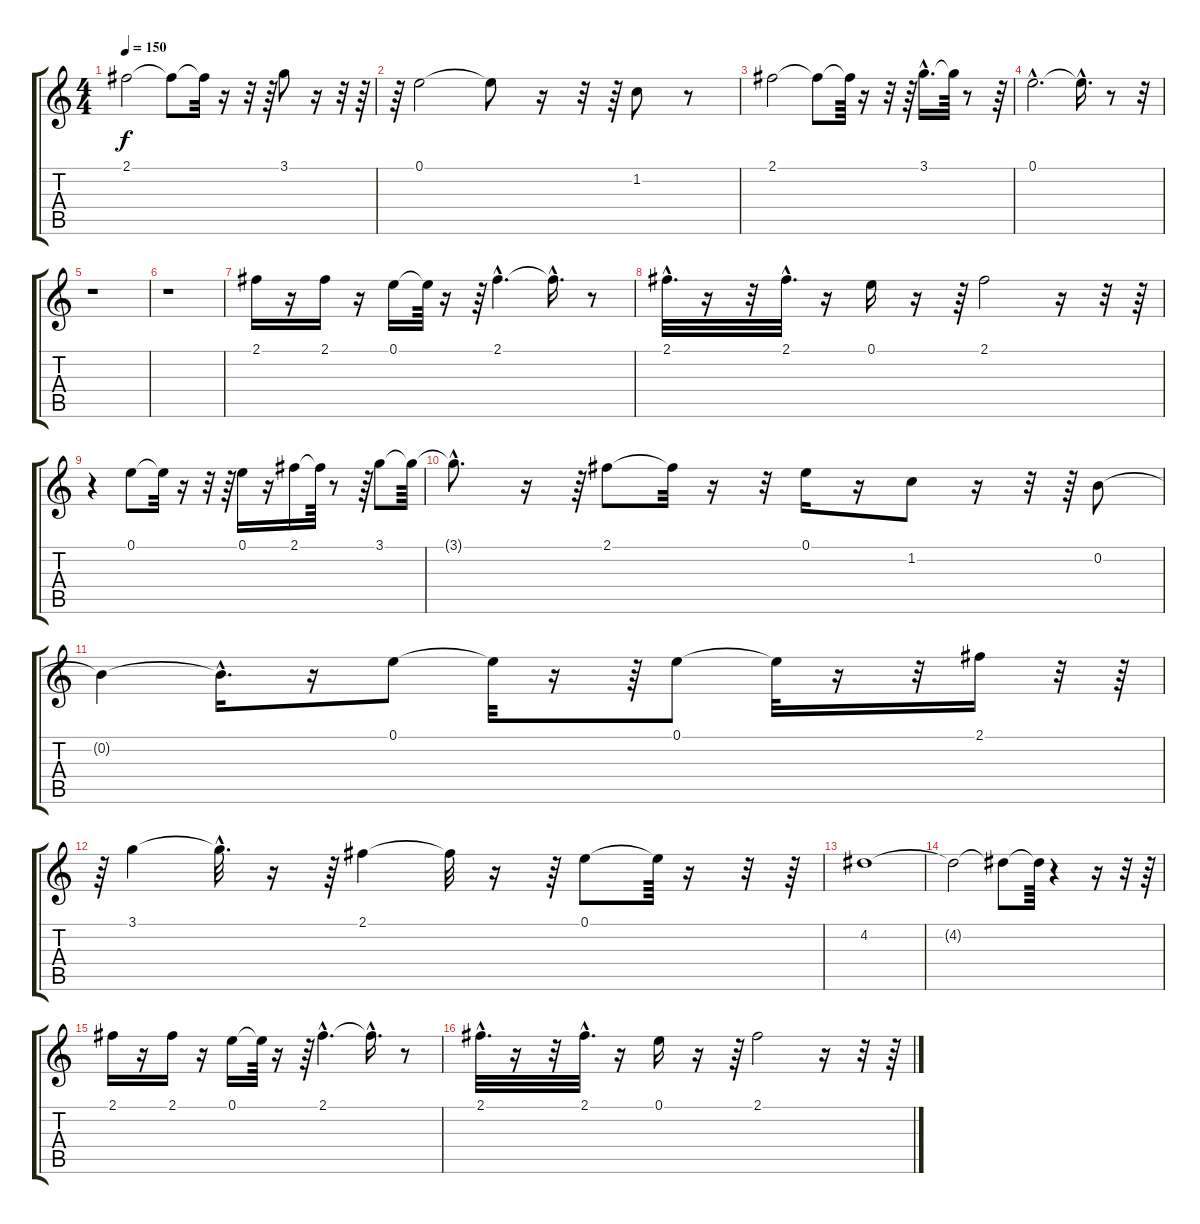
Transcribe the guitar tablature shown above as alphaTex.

\track "" {instrument acousticguitarnylon}
\staff {score tabs}
\tuning (E4 B3 G3 D3 A2 E2) {hide}
\ts (4 4)
\tempo 150
\clef g2
\ks c
2.1.2{dy f} 2.1{t}.8 2.1{t}.32 r.16 r.32 r.64 3.1.8 r.16 r.32 r.64 |
r.64 0.1.2 0.1{t}.8 r.16 r.32 r.64 1.2.8 r.8 |
2.1.2 2.1{t}.8 2.1{t}.64 r.16 r.32 r.64 3.1{hac}.16{d} 3.1{t}.64 r.8 r.64 |
0.1{hac}.2{d} 0.1{hac t}.16{d} r.8 r.32 |
r.1 |
r.1 |
2.1.16 r.16 2.1.16 r.16 0.1.16 0.1{t}.64 r.16 r.64 2.1{hac}.4{d} 2.1{hac t}.16{d} r.8 |
2.1{hac}.32{d} r.16 r.32 2.1{hac}.32{d} r.16 0.1.16 r.16 r.64 2.1.2 r.16 r.32 r.64 |
r.4 0.1.8 0.1{t}.32 r.16 r.32 r.64 0.1.16 r.16 2.1.16 2.1{t}.64 r.8 r.64 3.1.8 3.1{t}.64 |
3.1{hac t}.8{d} r.16 r.64 2.1.8 2.1{t}.32 r.16 r.32 0.1.16 r.16 1.2.8 r.16 r.32 r.64 0.2.8 |
0.2{t}.4 0.2{hac t}.16{d} r.16 0.1.8 0.1{t}.32 r.16 r.64 0.1.8 0.1{t}.32 r.16 r.32 2.1.16 r.32 r.64 |
r.64 3.1.4 3.1{hac t}.32{d} r.16 r.64 2.1.4 2.1{t}.32 r.16 r.64 0.1.8 0.1{t}.64 r.16 r.32 r.64 |
4.2.1 |
4.2{t}.2 4.2{t}.8 4.2{t}.64 r.4 r.16 r.32 r.64 |
2.1.16 r.16 2.1.16 r.16 0.1.16 0.1{t}.64 r.16 r.64 2.1{hac}.4{d} 2.1{hac t}.16{d} r.8 |
2.1{hac}.32{d} r.16 r.32 2.1{hac}.32{d} r.16 0.1.16 r.16 r.64 2.1.2 r.16 r.32 r.64
